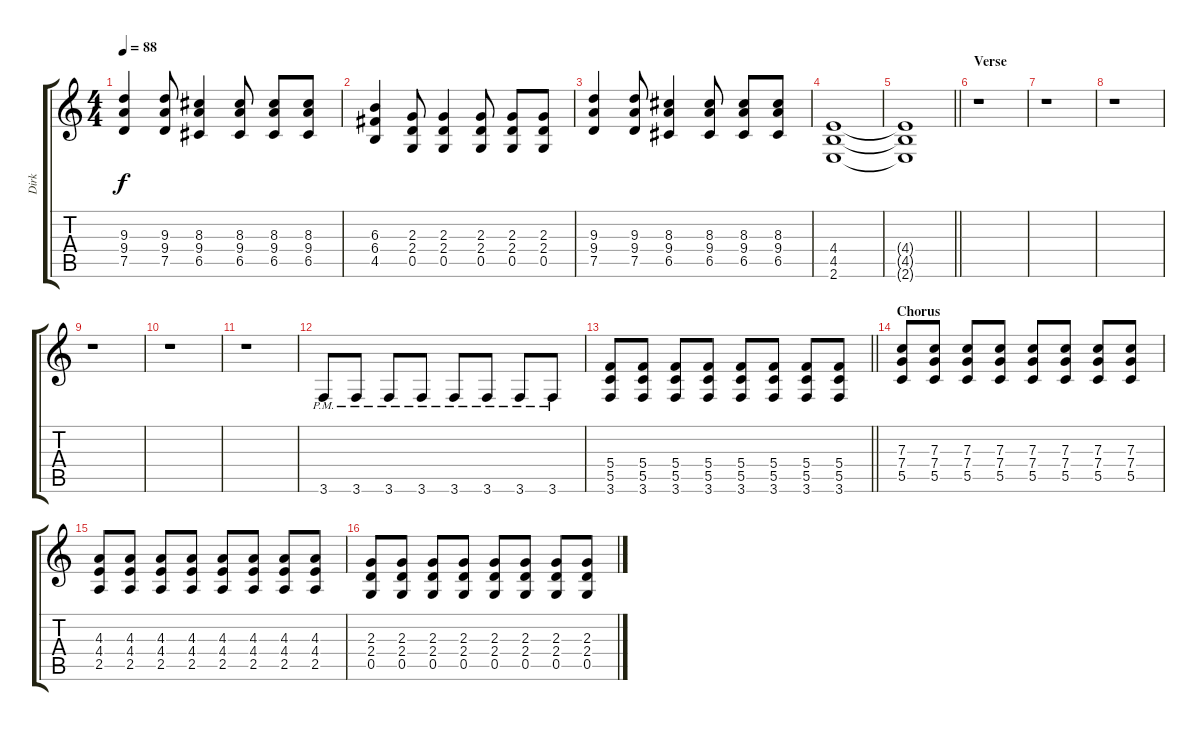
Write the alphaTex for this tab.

\track ("Dirk" "Dirk") {instrument overdrivenguitar}
\staff {score tabs}
\tuning (D4 A3 F3 C3 G2 D2) {hide}
\ts (4 4)
\tempo 88
\clef g2
\ks c
(9.3 9.4 7.5).4{dy f} (9.3 9.4 7.5).8 (8.3 9.4 6.5).4 (8.3 9.4 6.5).8 (8.3 9.4 6.5).8 (8.3 9.4 6.5).8 |
(6.3 6.4 4.5).4 (2.3 2.4 0.5).8 (2.3 2.4 0.5).4 (2.3 2.4 0.5).8 (2.3 2.4 0.5).8 (2.3 2.4 0.5).8 |
(9.3 9.4 7.5).4 (9.3 9.4 7.5).8 (8.3 9.4 6.5).4 (8.3 9.4 6.5).8 (8.3 9.4 6.5).8 (8.3 9.4 6.5).8 |
(4.4 4.5 2.6).1 |
\barLineRight lightlight
(4.4{t} 4.5{t} 2.6{t}).1 |
\section ("" "Verse")
r.1 |
r.1 |
r.1 |
r.1 |
r.1 |
r.1 |
3.6{pm}.8 3.6{pm}.8 3.6{pm}.8 3.6{pm}.8 3.6{pm}.8 3.6{pm}.8 3.6{pm}.8 3.6{pm}.8 |
\barLineRight lightlight
(5.4 5.5 3.6).8 (5.4 5.5 3.6).8 (5.4 5.5 3.6).8 (5.4 5.5 3.6).8 (5.4 5.5 3.6).8 (5.4 5.5 3.6).8 (5.4 5.5 3.6).8 (5.4 5.5 3.6).8 |
\section ("" "Chorus")
(7.3 7.4 5.5).8 (7.3 7.4 5.5).8 (7.3 7.4 5.5).8 (7.3 7.4 5.5).8 (7.3 7.4 5.5).8 (7.3 7.4 5.5).8 (7.3 7.4 5.5).8 (7.3 7.4 5.5).8 |
(4.3 4.4 2.5).8 (4.3 4.4 2.5).8 (4.3 4.4 2.5).8 (4.3 4.4 2.5).8 (4.3 4.4 2.5).8 (4.3 4.4 2.5).8 (4.3 4.4 2.5).8 (4.3 4.4 2.5).8 |
(2.3 2.4 0.5).8 (2.3 2.4 0.5).8 (2.3 2.4 0.5).8 (2.3 2.4 0.5).8 (2.3 2.4 0.5).8 (2.3 2.4 0.5).8 (2.3 2.4 0.5).8 (2.3 2.4 0.5).8
